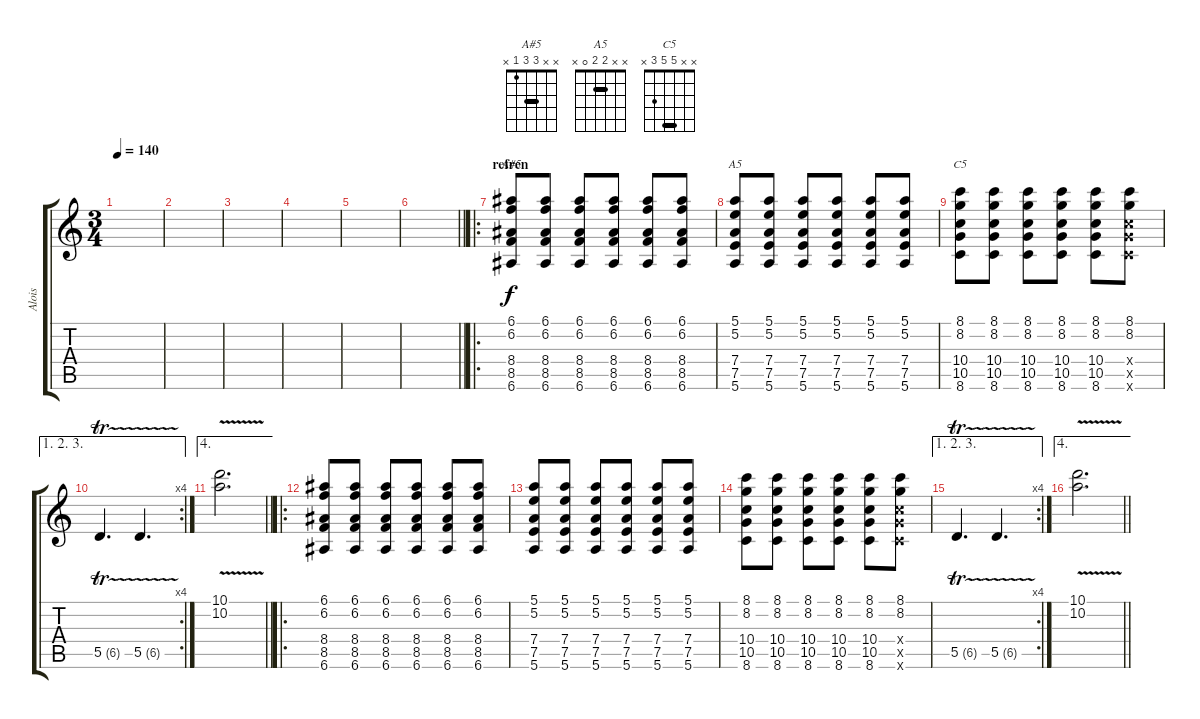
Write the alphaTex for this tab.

\track ("Alois" "Alois") {instrument overdrivenguitar}
\staff {score tabs}
\tuning (E4 B3 G3 D3 A2 E2) {hide}
\chord ("A#5" x x 3 3 1 x) {barre 3}
\chord ("A5" x x 2 2 0 x) {barre 2}
\chord ("C5" x x 5 5 3 x) {barre 5}
\ts (3 4)
\tempo 140
\clef g2
\ks c
|
|
|
|
|
\barLineRight lightlight
|
\ro
\section ("" "refren")
(6.1 6.2 8.4 8.5 6.6).8{ch "A#5"} (6.1 6.2 8.4 8.5 6.6).8 (6.1 6.2 8.4 8.5 6.6).8 (6.1 6.2 8.4 8.5 6.6).8 (6.1 6.2 8.4 8.5 6.6).8 (6.1 6.2 8.4 8.5 6.6).8 |
(5.1 5.2 7.4 7.5 5.6).8{ch "A5"} (5.1 5.2 7.4 7.5 5.6).8 (5.1 5.2 7.4 7.5 5.6).8 (5.1 5.2 7.4 7.5 5.6).8 (5.1 5.2 7.4 7.5 5.6).8 (5.1 5.2 7.4 7.5 5.6).8 |
(8.1 8.2 10.4 10.5 8.6).8{ch "C5"} (8.1 8.2 10.4 10.5 8.6).8 (8.1 8.2 10.4 10.5 8.6).8 (8.1 8.2 10.4 10.5 8.6).8 (8.1 8.2 10.4 10.5 8.6).8 (8.1 8.2 10.4{x} 10.5{x} 8.6{x}).8 |
\ae (1 2 3)
\rc 4
5.5{tr (6 16)}.4{d} 5.5{tr (6 16)}.4{d} |
\ae 4
\barLineRight lightlight
(10.1{v} 10.2{v}).2{d} |
\ro
(6.1 6.2 8.4 8.5 6.6).8 (6.1 6.2 8.4 8.5 6.6).8 (6.1 6.2 8.4 8.5 6.6).8 (6.1 6.2 8.4 8.5 6.6).8 (6.1 6.2 8.4 8.5 6.6).8 (6.1 6.2 8.4 8.5 6.6).8 |
(5.1 5.2 7.4 7.5 5.6).8 (5.1 5.2 7.4 7.5 5.6).8 (5.1 5.2 7.4 7.5 5.6).8 (5.1 5.2 7.4 7.5 5.6).8 (5.1 5.2 7.4 7.5 5.6).8 (5.1 5.2 7.4 7.5 5.6).8 |
(8.1 8.2 10.4 10.5 8.6).8 (8.1 8.2 10.4 10.5 8.6).8 (8.1 8.2 10.4 10.5 8.6).8 (8.1 8.2 10.4 10.5 8.6).8 (8.1 8.2 10.4 10.5 8.6).8 (8.1 8.2 10.4{x} 10.5{x} 8.6{x}).8 |
\ae (1 2 3)
\rc 4
5.5{tr (6 16)}.4{d} 5.5{tr (6 16)}.4{d} |
\ae 4
\barLineRight lightlight
(10.1{v} 10.2{v}).2{d}
